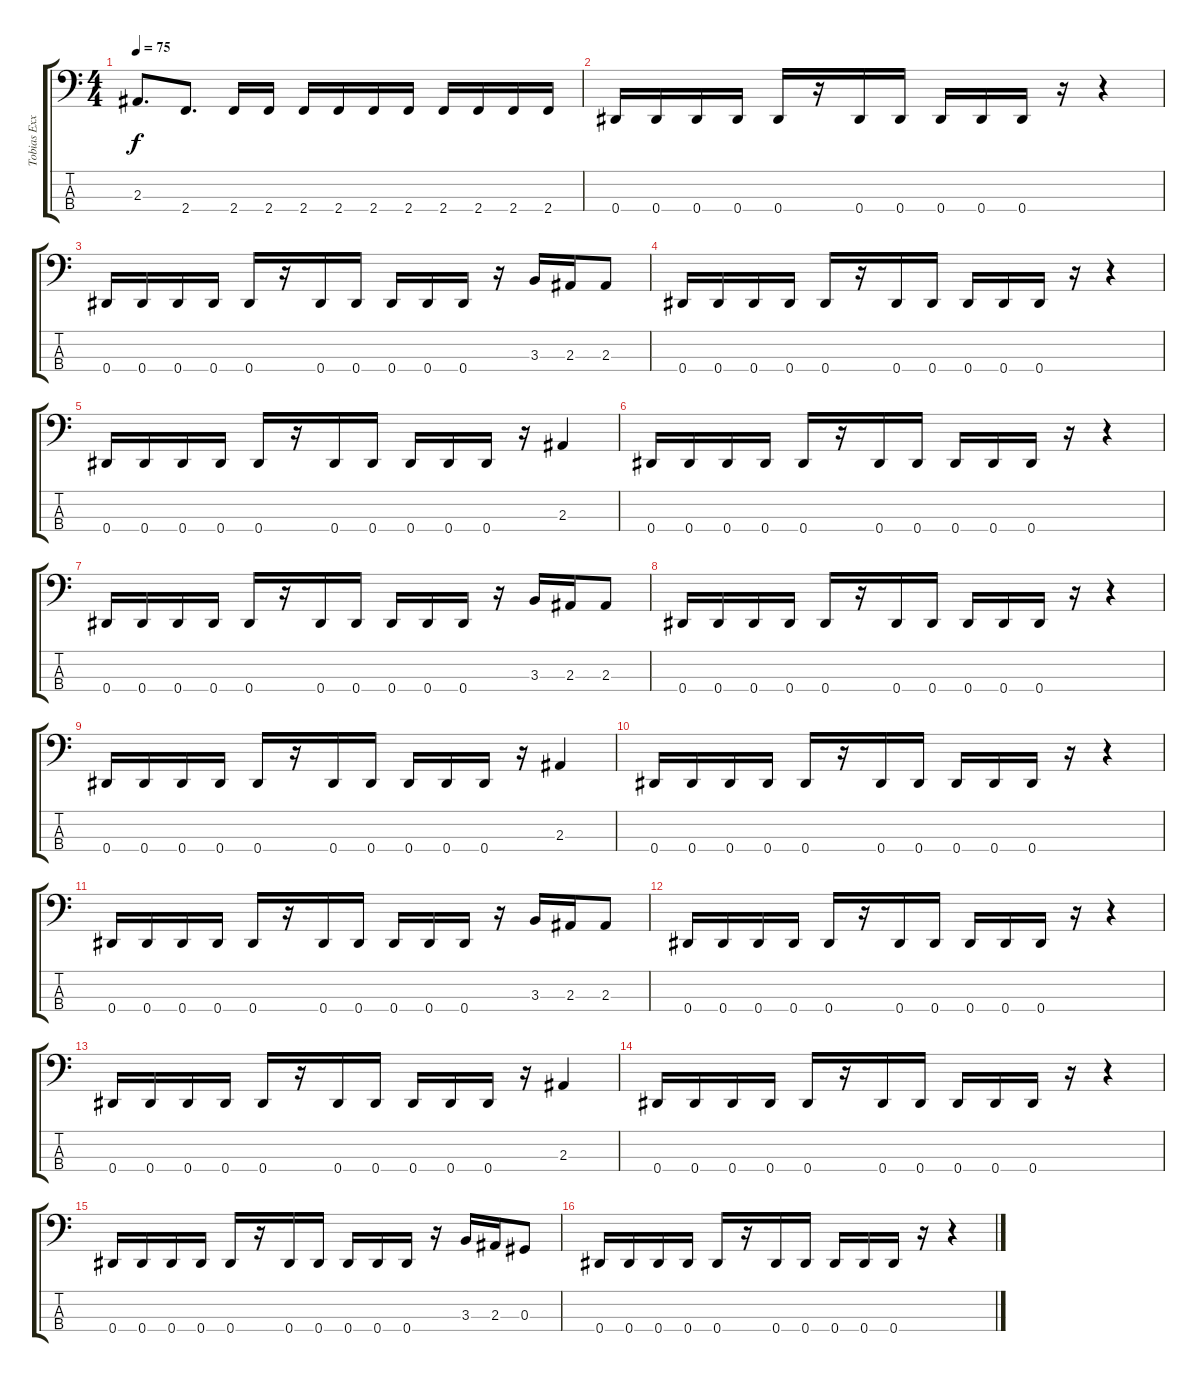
\track ("Tobias Exxel" "Tobias Exx") {instrument electricbassfinger}
\staff {score tabs}
\tuning (Gb2 Db2 Ab1 Eb1) {hide}
\ts (4 4)
\tempo 75
\clef f4
\ks c
2.3.8{d dy f} 2.4.8{d} 2.4.16 2.4.16 2.4.16 2.4.16 2.4.16 2.4.16 2.4.16 2.4.16 2.4.16 2.4.16 |
0.4.16 0.4.16 0.4.16 0.4.16 0.4.16 r.16 0.4.16 0.4.16 0.4.16 0.4.16 0.4.16 r.16 r.4 |
0.4.16 0.4.16 0.4.16 0.4.16 0.4.16 r.16 0.4.16 0.4.16 0.4.16 0.4.16 0.4.16 r.16 3.3.16 2.3.16 2.3.8 |
0.4.16 0.4.16 0.4.16 0.4.16 0.4.16 r.16 0.4.16 0.4.16 0.4.16 0.4.16 0.4.16 r.16 r.4 |
0.4.16 0.4.16 0.4.16 0.4.16 0.4.16 r.16 0.4.16 0.4.16 0.4.16 0.4.16 0.4.16 r.16 2.3.4 |
0.4.16 0.4.16 0.4.16 0.4.16 0.4.16 r.16 0.4.16 0.4.16 0.4.16 0.4.16 0.4.16 r.16 r.4 |
0.4.16 0.4.16 0.4.16 0.4.16 0.4.16 r.16 0.4.16 0.4.16 0.4.16 0.4.16 0.4.16 r.16 3.3.16 2.3.16 2.3.8 |
0.4.16 0.4.16 0.4.16 0.4.16 0.4.16 r.16 0.4.16 0.4.16 0.4.16 0.4.16 0.4.16 r.16 r.4 |
0.4.16 0.4.16 0.4.16 0.4.16 0.4.16 r.16 0.4.16 0.4.16 0.4.16 0.4.16 0.4.16 r.16 2.3.4 |
0.4.16 0.4.16 0.4.16 0.4.16 0.4.16 r.16 0.4.16 0.4.16 0.4.16 0.4.16 0.4.16 r.16 r.4 |
0.4.16 0.4.16 0.4.16 0.4.16 0.4.16 r.16 0.4.16 0.4.16 0.4.16 0.4.16 0.4.16 r.16 3.3.16 2.3.16 2.3.8 |
0.4.16 0.4.16 0.4.16 0.4.16 0.4.16 r.16 0.4.16 0.4.16 0.4.16 0.4.16 0.4.16 r.16 r.4 |
0.4.16 0.4.16 0.4.16 0.4.16 0.4.16 r.16 0.4.16 0.4.16 0.4.16 0.4.16 0.4.16 r.16 2.3.4 |
0.4.16 0.4.16 0.4.16 0.4.16 0.4.16 r.16 0.4.16 0.4.16 0.4.16 0.4.16 0.4.16 r.16 r.4 |
0.4.16 0.4.16 0.4.16 0.4.16 0.4.16 r.16 0.4.16 0.4.16 0.4.16 0.4.16 0.4.16 r.16 3.3.16 2.3.16 0.3.8 |
0.4.16 0.4.16 0.4.16 0.4.16 0.4.16 r.16 0.4.16 0.4.16 0.4.16 0.4.16 0.4.16 r.16 r.4
